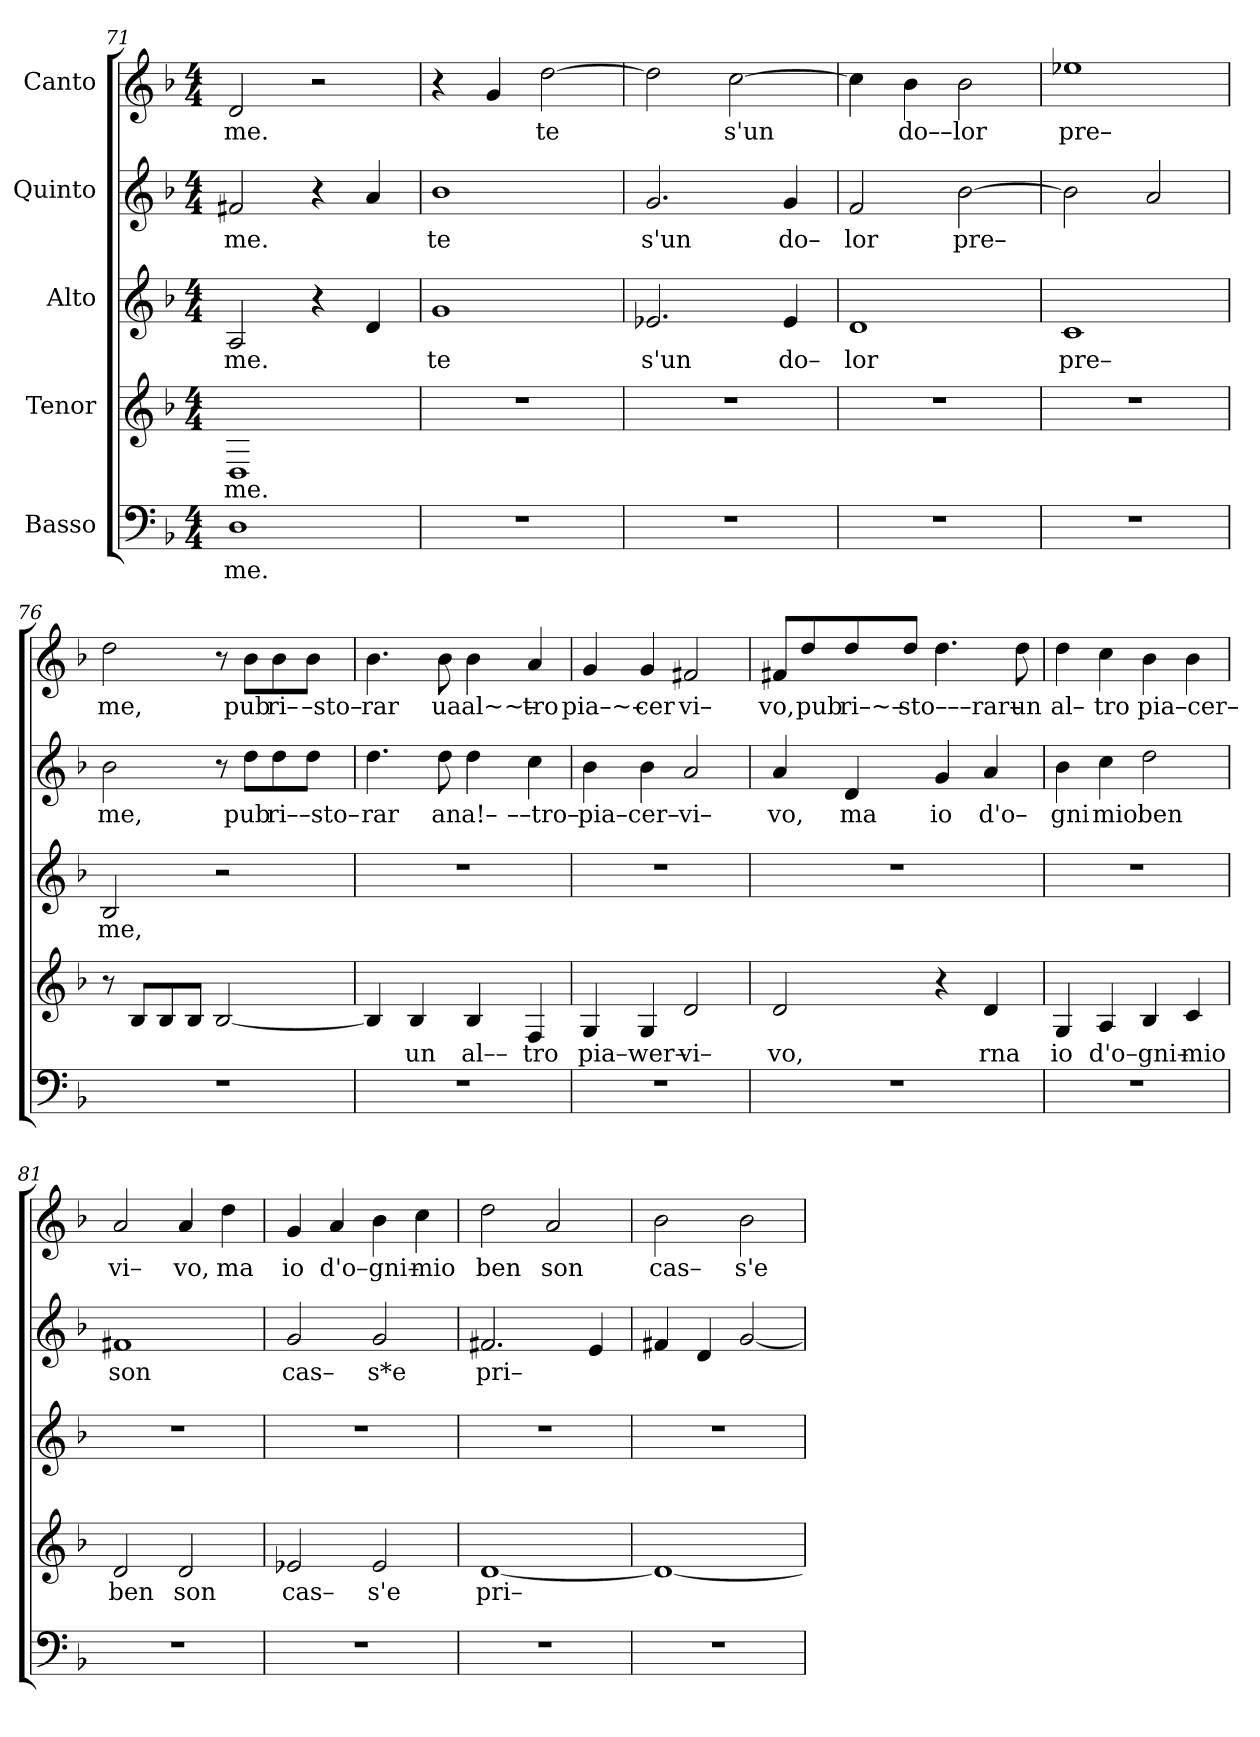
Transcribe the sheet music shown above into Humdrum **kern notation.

**kern	**text	**kern	**text	**kern	**text	**kern	**text	**kern	**text
*part5	*part5	*part4	*part4	*part3	*part3	*part2	*part2	*part1	*part1
*staff5	*staff5	*staff4	*staff4	*staff3	*staff3	*staff2	*staff2	*staff1	*staff1
*I"Basso	*	*I"Tenor	*	*I"Alto	*	*I"Quinto	*	*I"Canto	*
*clefF4	*	*clefG2	*	*clefG2	*	*clefG2	*	*clefG2	*
*k[b-]	*	*k[b-]	*	*k[b-]	*	*k[b-]	*	*k[b-]	*
*F:	*	*F:	*	*F:	*	*F:	*	*F:	*
*M4/4	*	*M4/4	*	*M4/4	*	*M4/4	*	*M4/4	*
=71	=71	=71	=71	=71	=71	=71	=71	=71	=71
!	!LO:LY:b	!	!LO:LY:b	!	!LO:LY:b	!	!LO:LY:b	!	!LO:LY:b
1D	me.	1D	me.	2A/	me.	2f#X/	me.	2d/	me.
.	.	.	.	4r	.	4r	.	2r	.
.	.	.	.	4d/	.	4a/	.	.	.
=72	=72	=72	=72	=72	=72	=72	=72	=72	=72
!	!	!	!	!	!LO:LY:b	!	!LO:LY:b	!	!
1r	.	1r	.	1g	te	1b-	te	4r	.
.	.	.	.	.	.	.	.	4g/	.
!	!	!	!	!	!	!	!	!	!LO:LY:b
.	.	.	.	.	.	.	.	[2dd\	te
=73	=73	=73	=73	=73	=73	=73	=73	=73	=73
!	!	!	!	!	!LO:LY:b	!	!LO:LY:b	!	!
1r	.	1r	.	2.e-X/	s'un	2.g/	s'un	2dd\]	.
!	!	!	!	!	!	!	!	!	!LO:LY:b
.	.	.	.	.	.	.	.	[2cc\	s'un
!	!	!	!	!	!LO:LY:b	!	!LO:LY:b	!	!
.	.	.	.	4e-/	do–	4g/	do–	.	.
=74	=74	=74	=74	=74	=74	=74	=74	=74	=74
!	!	!	!	!	!LO:LY:b	!	!LO:LY:b	!	!
1r	.	1r	.	1d	lor	2f/	lor	4cc\]	.
!	!	!	!	!	!	!	!	!	!LO:LY:b
.	.	.	.	.	.	.	.	4b-\	do––
!	!	!	!	!	!	!	!LO:LY:b	!	!LO:LY:b
.	.	.	.	.	.	[2b-\	pre–	2b-\	lor
=75	=75	=75	=75	=75	=75	=75	=75	=75	=75
!	!	!	!	!	!LO:LY:b	!	!	!	!LO:LY:b
1r	.	1r	.	1c	pre–	2b-\]	.	1ee-X	pre–
.	.	.	.	.	.	2a/	.	.	.
=76	=76	=76	=76	=76	=76	=76	=76	=76	=76
!	!	!	!	!	!LO:LY:b	!	!LO:LY:b	!	!LO:LY:b
1r	.	8r	.	2B-/	me,	2b-\	me,	2dd\	me,
.	.	8B-/L	.	.	.	.	.	.	.
.	.	8B-/	.	.	.	.	.	.	.
.	.	8B-/J	.	.	.	.	.	.	.
.	.	[2B-/	.	2r	.	8r	.	8r	.
!	!	!	!	!	!	!	!LO:LY:b	!	!LO:LY:b
.	.	.	.	.	.	8dd\L	pub	8b-\L	pub
!	!	!	!	!	!	!	!LO:LY:b	!	!LO:LY:b
.	.	.	.	.	.	8dd\	ri––sto–	8b-\	ri–
!	!	!	!	!	!	!	!	!	!LO:LY:b
.	.	.	.	.	.	8dd\J	.	8b-\J	–sto–
=77	=77	=77	=77	=77	=77	=77	=77	=77	=77
!	!	!	!	!	!	!	!LO:LY:b	!	!LO:LY:b
1r	.	4B-/]	.	1r	.	4.dd\	rar	4.b-\	rar
!	!	!	!LO:LY:b	!	!	!	!	!	!
.	.	4B-/	un	.	.	.	.	.	.
!	!	!	!	!	!	!	!LO:LY:b	!	!LO:LY:b
.	.	.	.	.	.	8dd\	an	8b-\	ua
!	!	!	!LO:LY:b	!	!	!	!LO:LY:b	!	!LO:LY:b
.	.	4B-/	al––	.	.	4dd\	a!–	4b-\	al~~–
!	!	!	!LO:LY:b	!	!	!	!LO:LY:b	!	!LO:LY:b
.	.	4F/	tro	.	.	4cc\	––tro–	4a/	tro
=78	=78	=78	=78	=78	=78	=78	=78	=78	=78
!	!	!	!LO:LY:b	!	!	!	!LO:LY:b	!	!LO:LY:b
1r	.	4G/	pia–wer–	1r	.	4b-\	pia–cer–	4g/	pia–~–
!	!	!	!	!	!	!	!	!	!LO:LY:b
.	.	4G/	.	.	.	4b-\	.	4g/	cer
!	!	!	!LO:LY:b	!	!	!	!LO:LY:b	!	!LO:LY:b
.	.	2d/	vi–	.	.	2a/	vi–	2f#X/	vi–
=79	=79	=79	=79	=79	=79	=79	=79	=79	=79
!	!	!	!LO:LY:b	!	!	!	!LO:LY:b	!	!LO:LY:b
1r	.	2d/	vo,	1r	.	4a/	vo,	8f#X/L	vo,
!	!	!	!	!	!	!	!	!	!LO:LY:b
.	.	.	.	.	.	.	.	8dd/	pub
!	!	!	!	!	!	!	!LO:LY:b	!	!LO:LY:b
.	.	.	.	.	.	4d/	ma	8dd/	ri–~–
!	!	!	!	!	!	!	!	!	!LO:LY:b
.	.	.	.	.	.	.	.	8dd/J	sto–––rar–
!	!	!	!	!	!	!	!LO:LY:b	!	!
.	.	4r	.	.	.	4g/	io	4.dd\	.
!	!	!	!LO:LY:b	!	!	!	!LO:LY:b	!	!
.	.	4d/	rna	.	.	4a/	d'o–	.	.
!	!	!	!	!	!	!	!	!	!LO:LY:b
.	.	.	.	.	.	.	.	8dd\	un
=80	=80	=80	=80	=80	=80	=80	=80	=80	=80
!	!	!	!LO:LY:b	!	!	!	!LO:LY:b	!	!LO:LY:b
1r	.	4G/	io	1r	.	4b-\	gni	4dd\	al–
!	!	!	!LO:LY:b	!	!	!	!LO:LY:b	!	!LO:LY:b
.	.	4A/	d'o–gni–	.	.	4cc\	mio	4cc\	tro
!	!	!	!	!	!	!	!LO:LY:b	!	!LO:LY:b
.	.	4B-/	.	.	.	2dd\	ben	4b-\	pia–cer–
!	!	!	!LO:LY:b	!	!	!	!	!	!
.	.	4c/	mio	.	.	.	.	4b-\	.
=81	=81	=81	=81	=81	=81	=81	=81	=81	=81
!	!	!	!LO:LY:b	!	!	!	!LO:LY:b	!	!LO:LY:b
1r	.	2d/	ben	1r	.	1f#X	son	2a/	vi–
!	!	!	!LO:LY:b	!	!	!	!	!	!LO:LY:b
.	.	2d/	son	.	.	.	.	4a/	vo,
!	!	!	!	!	!	!	!	!	!LO:LY:b
.	.	.	.	.	.	.	.	4dd\	ma
=82	=82	=82	=82	=82	=82	=82	=82	=82	=82
!	!	!	!LO:LY:b	!	!	!	!LO:LY:b	!	!LO:LY:b
1r	.	2e-X/	cas–	1r	.	2g/	cas–	4g/	io
!	!	!	!	!	!	!	!	!	!LO:LY:b
.	.	.	.	.	.	.	.	4a/	d'o–gni–
!	!	!	!LO:LY:b	!	!	!	!LO:LY:b	!	!
.	.	2e-/	s'e	.	.	2g/	s*e	4b-\	.
!	!	!	!	!	!	!	!	!	!LO:LY:b
.	.	.	.	.	.	.	.	4cc\	mio
=83	=83	=83	=83	=83	=83	=83	=83	=83	=83
!	!	!	!LO:LY:b	!	!	!	!LO:LY:b	!	!LO:LY:b
1r	.	[1d	pri–	1r	.	2.f#X/	pri–	2dd\	ben
!	!	!	!	!	!	!	!	!	!LO:LY:b
.	.	.	.	.	.	.	.	2a/	son
.	.	.	.	.	.	4e/	.	.	.
=84	=84	=84	=84	=84	=84	=84	=84	=84	=84
!	!	!	!	!	!	!	!	!	!LO:LY:b
1r	.	1d_	.	1r	.	4f#X/	.	2b-\	cas–
.	.	.	.	.	.	4d/	.	.	.
!	!	!	!	!	!	!	!	!	!LO:LY:b
.	.	.	.	.	.	[2g/	.	2b-\	s'e
=	=	=	=	=	=	=	=	=	=
*-	*-	*-	*-	*-	*-	*-	*-	*-	*-
